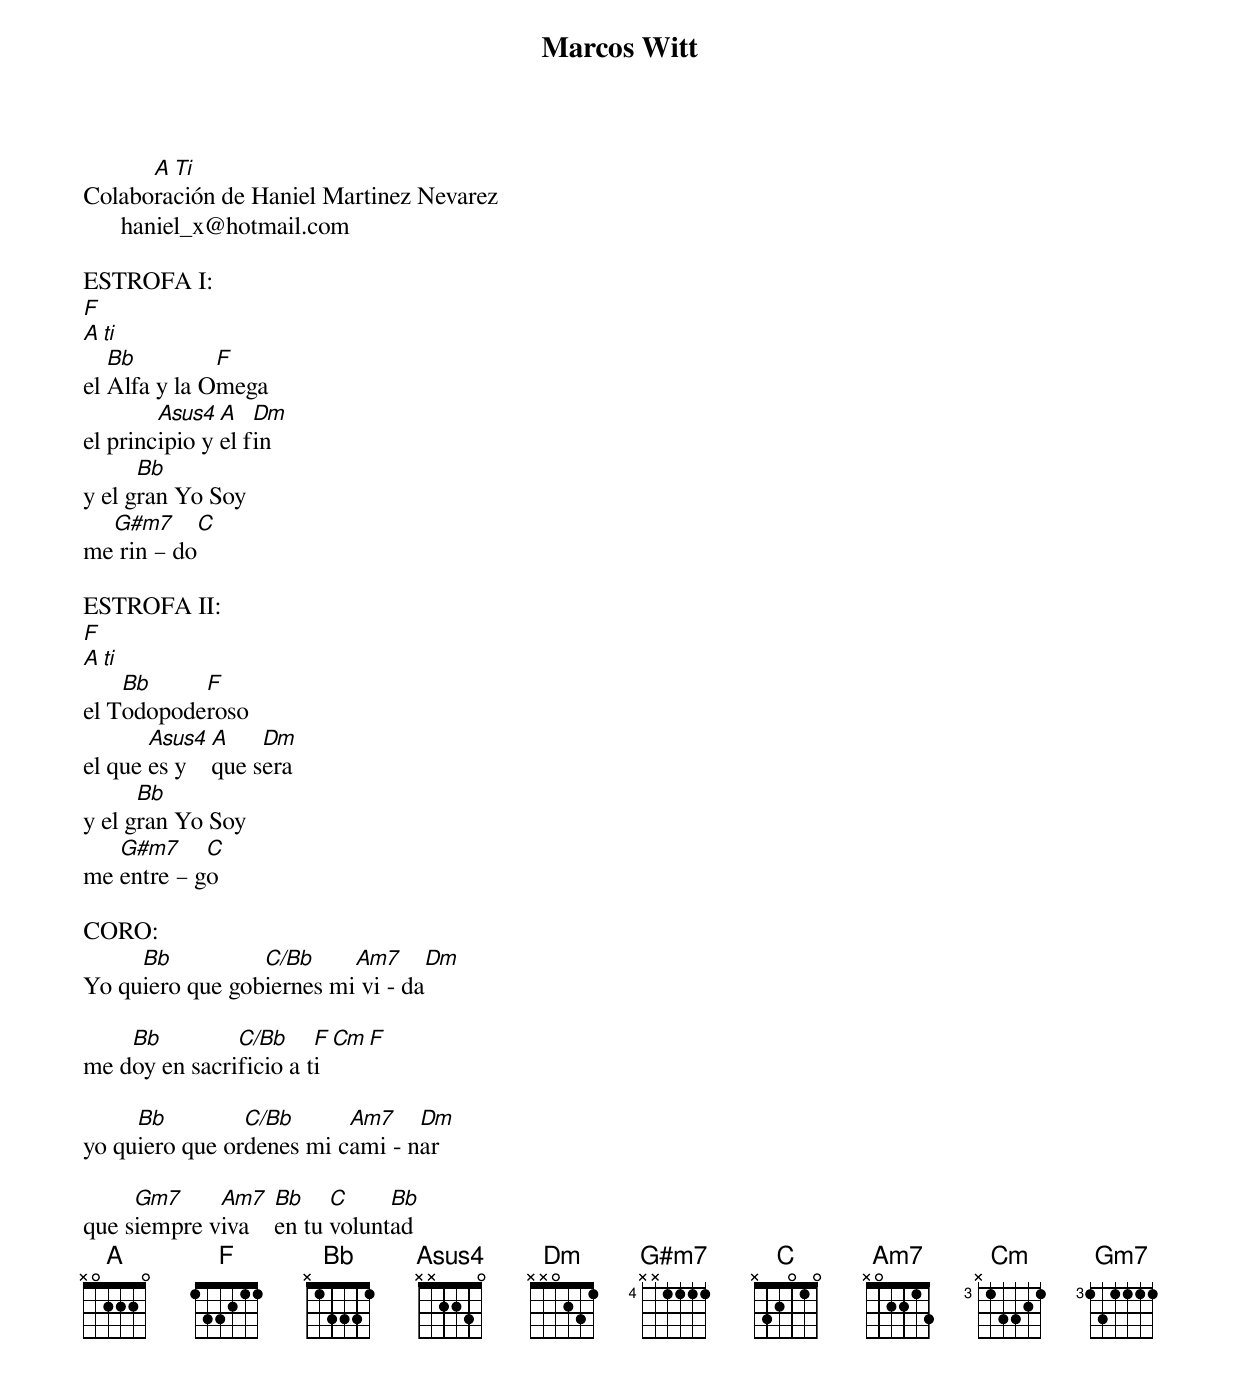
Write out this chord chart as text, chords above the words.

      Marcos Witt
      A Ti
Colaboración de Haniel Martinez Nevarez
      haniel_x@hotmail.com

ESTROFA I:
F
A ti
   Bb         F
el Alfa y la Omega
        Asus4  A   Dm
el principio y el fin
      Bb
y el gran Yo Soy
  G#m7     C
me rin – do

ESTROFA II:
   F
A ti
    Bb     F
el Todopoderoso
       Asus4   A    Dm
el que es y    que sera
      Bb
y el gran Yo Soy
   G#m7     C
me entre – go

CORO:
     Bb          C/Bb     Am7      Dm
Yo quiero que gobiernes mi vi - da

    Bb         C/Bb     F   Cm   F
me doy en sacrificio a ti

     Bb         C/Bb      Am7    Dm
yo quiero que ordenes mi cami - nar

     Gm7     Am7    Bb    C     Bb
que siempre viva    en tu voluntad
